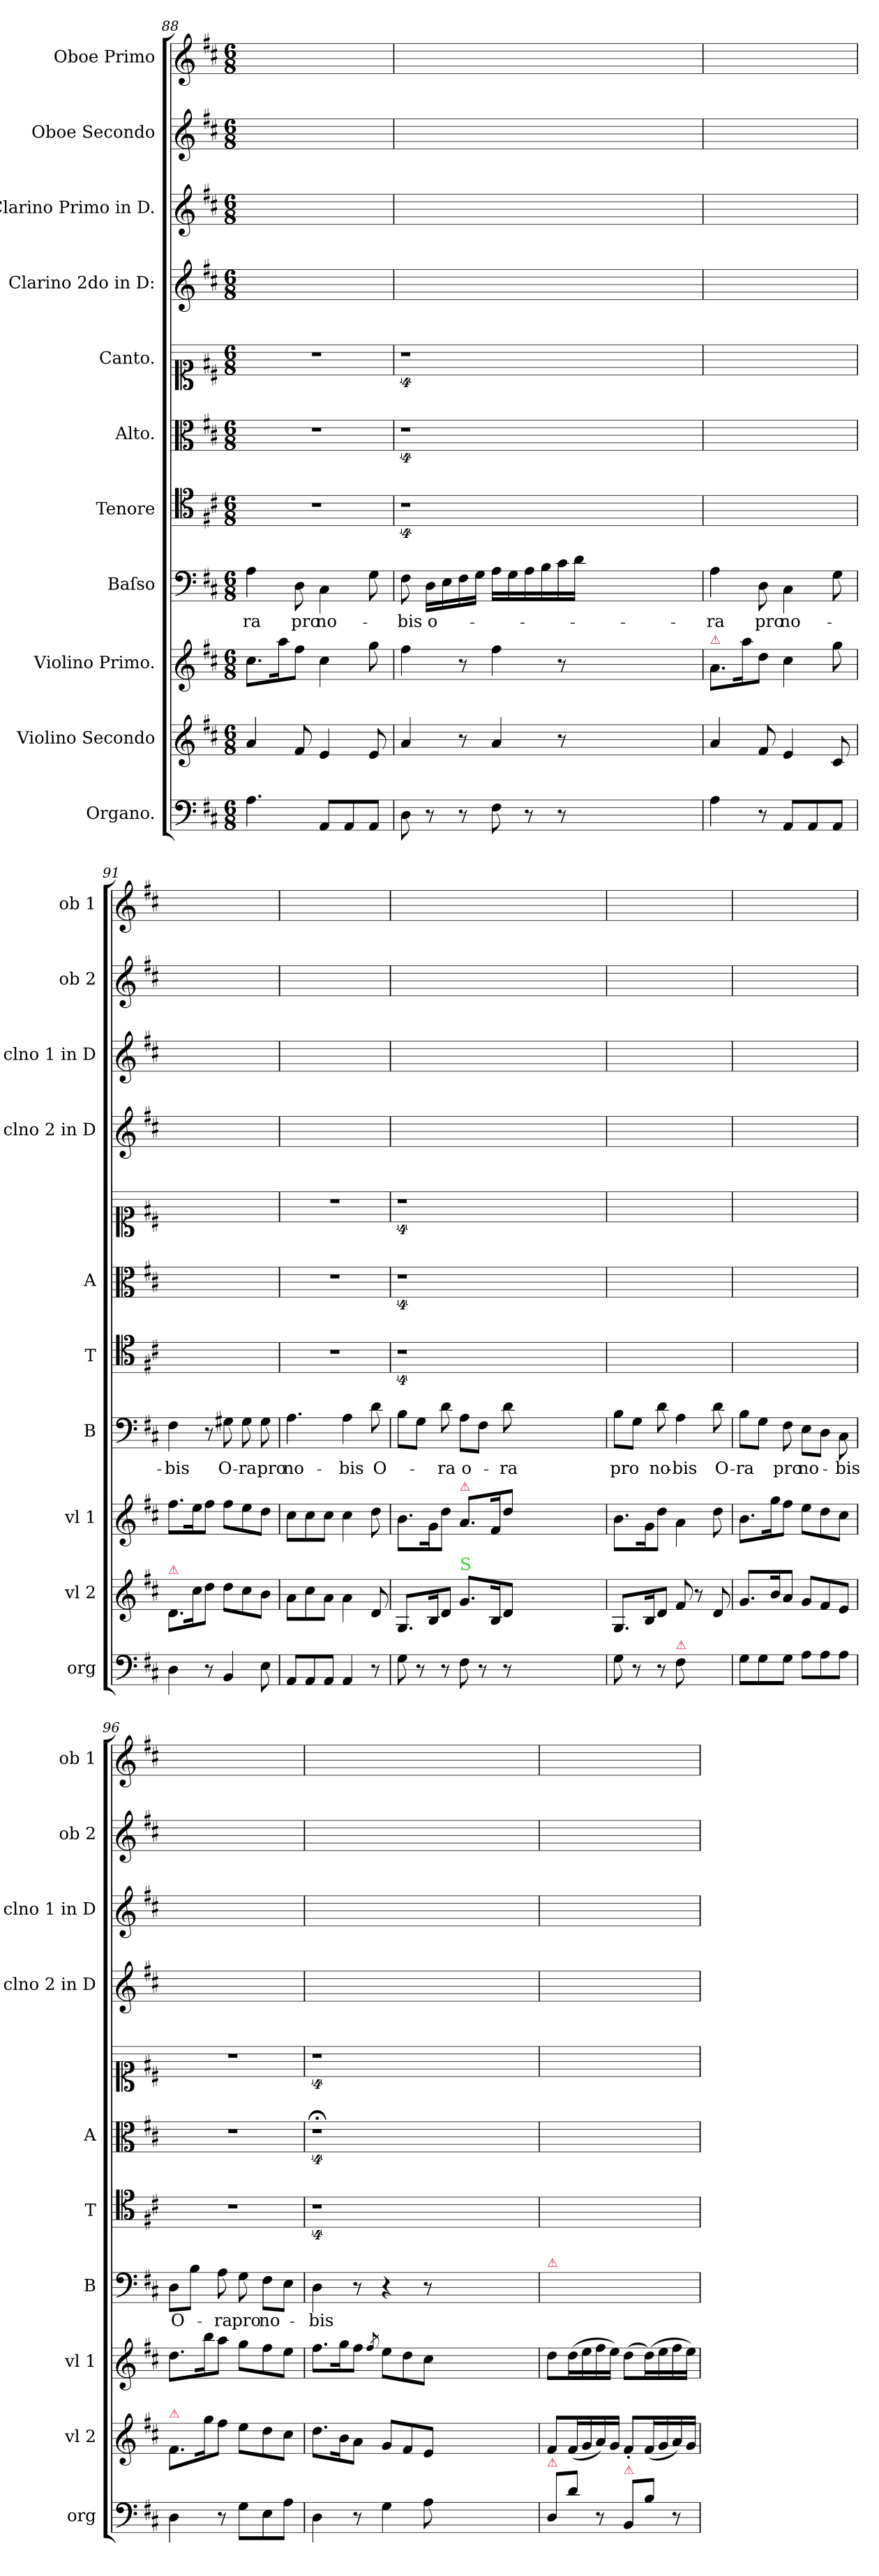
**kern	**kern	**dynam	**kern	**dynam	**kern	**text	**kern	**kern	**kern	**kern	**kern	**kern	**kern
*part11	*part10	*part10	*part9	*part9	*part8	*part8	*part7	*part6	*part5	*part4	*part3	*part2	*part1
*staff11	*staff10	*staff10	*staff9	*staff9	*staff8	*staff8	*staff7	*staff6	*staff5	*staff4	*staff3	*staff2	*staff1
*I"Organo.	*I"Violino Secondo	*	*I"Violino Primo.	*	*I"Baſso	*	*I"Tenore	*I"Alto.	*I"Canto.	*I"Clarino 2do in D:	*I"Clarino Primo in D.	*I"Oboe Secondo	*I"Oboe Primo
*I'org	*I'vl 2	*	*I'vl 1	*	*I'B	*	*I'T	*I'A	*	*I'clno 2 in D	*I'clno 1 in D	*I'ob 2	*I'ob 1
*clefF4	*clefG2	*	*clefG2	*	*clefF4	*	*clefC4	*clefC3	*clefC1	*clefG2	*clefG2	*clefG2	*clefG2
*k[f#c#]	*k[f#c#]	*	*k[f#c#]	*	*k[f#c#]	*	*k[f#c#]	*k[f#c#]	*k[f#c#]	*k[f#c#]	*k[f#c#]	*k[f#c#]	*k[f#c#]
*D:	*D:	*	*D:	*	*D:	*	*D:	*D:	*D:	*D:	*D:	*D:	*D:
*M6/8	*M6/8	*	*M6/8	*	*M6/8	*	*M6/8	*M6/8	*M6/8	*M6/8	*M6/8	*M6/8	*M6/8
=88	=88	=88	=88	=88	=88	=88	=88	=88	=88	=88	=88	=88	=88
4.A\	4a/	.	8.cc#\L	.	4A\	-ra	2.r	2.r	2.r	2.ryy	2.ryy	2.ryy	2.ryy
.	.	.	16aa\K	.	.	.	.	.	.	.	.	.	.
.	8f#/	.	8ff#\J	.	8D\	pro	.	.	.	.	.	.	.
8AA/L	4e/	.	4cc#\	.	4C#\	no-	.	.	.	.	.	.	.
8AA/	.	.	.	.	.	.	.	.	.	.	.	.	.
8AA/J	8e/	.	8gg\	.	8G\	.	.	.	.	.	.	.	.
=89	=89	=89	=89	=89	=89	=89	=89	=89	=89	=89	=89	=89	=89
8D\	4a/	.	4ff#\	.	8F#\	-bis	4%9r	4%9r	4%9r	2.ryy	2.ryy	2.ryy	2.ryy
8r	.	.	.	.	16D\LL	o-	.	.	.	.	.	.	.
.	.	.	.	.	16E\	.	.	.	.	.	.	.	.
8r	8r	.	8r	.	16F#\	.	.	.	.	.	.	.	.
.	.	.	.	.	16G\JJ	.	.	.	.	.	.	.	.
8F#\	4a/	.	4ff#\	.	16A\LL	.	.	.	.	.	.	.	.
.	.	.	.	.	16G\	.	.	.	.	.	.	.	.
8r	.	.	.	.	16A\	.	.	.	.	.	.	.	.
.	.	.	.	.	16B\	.	.	.	.	.	.	.	.
8r	8r	.	8r	.	16c#\	.	.	.	.	.	.	.	.
.	.	.	.	.	16d\JJ	.	.	.	.	.	.	.	.
1.ryy	1.ryy	.	1.ryy	.	1.ryy	.	.	.	.	1.ryy	1.ryy	1.ryy	1.ryy
=90	=90	=90	=90	=90	=90	=90	=90	=90	=90	=90	=90	=90	=90
!	!	!	!LO:TX:a:color=crimson:t=⚠	!	!	!	!	!	!	!	!	!	!
4A\	4a/	.	8.a/L	.	4A\	-ra	2.ryy	2.ryy	2.ryy	2.ryy	2.ryy	2.ryy	2.ryy
.	.	.	16aa\K	.	.	.	.	.	.	.	.	.	.
8r	8f#/	.	8dd\J	.	8D\	pro	.	.	.	.	.	.	.
8AA/L	4e/	.	4cc#\	.	4C#\	no-	.	.	.	.	.	.	.
8AA/	.	.	.	.	.	.	.	.	.	.	.	.	.
8AA/J	8c#/	.	8gg\	.	8G\	.	.	.	.	.	.	.	.
=91	=91	=91	=91	=91	=91	=91	=91	=91	=91	=91	=91	=91	=91
!	!LO:TX:a:color=crimson:t=⚠	!	!	!	!	!	!	!	!	!	!	!	!
4D\	8.d/L	.	8.ff#\L	.	4F#\	-bis	2.ryy	2.ryy	2.ryy	2.ryy	2.ryy	2.ryy	2.ryy
.	16cc#\K	.	16ee\K	.	.	.	.	.	.	.	.	.	.
8r	8dd\J	.	8ff#\J	.	8r	.	.	.	.	.	.	.	.
4BB/	8dd\L	.	8ff#\L	.	8G#X\	O-	.	.	.	.	.	.	.
.	8cc#\	.	8ee\	.	8G#\	-ra	.	.	.	.	.	.	.
8E\	8b\J	.	8dd\J	.	8G#\	pro	.	.	.	.	.	.	.
=92	=92	=92	=92	=92	=92	=92	=92	=92	=92	=92	=92	=92	=92
8AA/L	8a\L	.	8cc#\L	.	4.A\	no-	2.r	2.r	2.r	2.ryy	2.ryy	2.ryy	2.ryy
8AA/	8cc#\	.	8cc#\	.	.	.	.	.	.	.	.	.	.
8AA/J	8a\J	.	8cc#\J	.	.	.	.	.	.	.	.	.	.
4AA/	4a\	.	4cc#\	.	4A\	-bis	.	.	.	.	.	.	.
8r	8d/	.	8dd\	.	8d\	O-	.	.	.	.	.	.	.
=93	=93	=93	=93	=93	=93	=93	=93	=93	=93	=93	=93	=93	=93
8G\	8.G/L	.	8.b\L	.	8B\L	.	4%9r	4%9r	4%9r	2.ryy	2.ryy	2.ryy	2.ryy
8r	.	.	.	.	8G\J	.	.	.	.	.	.	.	.
.	16B/K	.	16g\K	.	.	.	.	.	.	.	.	.	.
8r	8d/J	.	8dd\J	.	8d\	-ra	.	.	.	.	.	.	.
!	!	!	!LO:TX:a:color=crimson:t=⚠	!	!	!	!	!	!	!	!	!	!
!	!LO:TX:a:color=limegreen:t=S	!	!	!	!	!	!	!	!	!	!	!	!
8F#\	8.g/L	.	8.a/L	.	8A\L	o-	.	.	.	.	.	.	.
8r	.	.	.	.	8F#\J	.	.	.	.	.	.	.	.
.	16B/K	.	16f#/K	.	.	.	.	.	.	.	.	.	.
8r	8d/J	.	8dd\J	.	8d\	-ra	.	.	.	.	.	.	.
1.ryy	1.ryy	.	1.ryy	.	1.ryy	.	.	.	.	1.ryy	1.ryy	1.ryy	1.ryy
=94	=94	=94	=94	=94	=94	=94	=94	=94	=94	=94	=94	=94	=94
8G\	8.G/L	.	8.b\L	.	8B\L	pro	2.ryy	2.ryy	2.ryy	2.ryy	2.ryy	2.ryy	2.ryy
8r	.	.	.	.	8G\J	.	.	.	.	.	.	.	.
.	16B/K	.	16g\K	.	.	.	.	.	.	.	.	.	.
8r	8d/J	.	8dd\J	.	8d\	no-	.	.	.	.	.	.	.
!LO:TX:a:color=crimson:t=⚠	!	!	!	!	!	!	!	!	!	!	!	!	!
8F#\	8f#/	.	4a\	.	4A\	-bis	.	.	.	.	.	.	.
4F#\yy	8r	.	.	.	.	.	.	.	.	.	.	.	.
.	8d/	for	8dd\	.	8d\	O-	.	.	.	.	.	.	.
=95	=95	=95	=95	=95	=95	=95	=95	=95	=95	=95	=95	=95	=95
8G\L	8.g/L	.	8.b\L	.	8B\L	-ra	2.ryy	2.ryy	2.ryy	2.ryy	2.ryy	2.ryy	2.ryy
8G\	.	.	.	.	8G\J	.	.	.	.	.	.	.	.
!	!	!	!	!LO:DY:b	!	!	!	!	!	!	!	!	!
.	16b/K	.	16gg\K	for	.	.	.	.	.	.	.	.	.
8G\J	8a/J	.	8ff#\J	.	8F#\	pro	.	.	.	.	.	.	.
8A\L	8g/L	.	8ee\L	.	8E\L	no-	.	.	.	.	.	.	.
8A\	8f#/	.	8dd\	.	8D\J	.	.	.	.	.	.	.	.
8A\J	8e/J	.	8cc#\J	.	8C#\	-bis	.	.	.	.	.	.	.
=96	=96	=96	=96	=96	=96	=96	=96	=96	=96	=96	=96	=96	=96
!	!LO:TX:a:color=crimson:t=⚠	!	!	!	!	!	!	!	!	!	!	!	!
4D\	8.f#/L	.	8.dd\L	.	8D\L	O-	2.r	2.r	2.r	2.ryy	2.ryy	2.ryy	2.ryy
.	.	.	.	.	8B\J	.	.	.	.	.	.	.	.
.	16gg\K	.	16bb\K	.	.	.	.	.	.	.	.	.	.
8r	8ff#\J	.	8aa\J	.	8A\	-ra	.	.	.	.	.	.	.
8G\L	8ee\L	.	8gg\L	.	8G\	pro	.	.	.	.	.	.	.
8E\	8dd\	.	8ff#\	.	8F#\L	no-	.	.	.	.	.	.	.
8A\J	8cc#\J	.	8ee\J	.	8E\J	.	.	.	.	.	.	.	.
=97	=97	=97	=97	=97	=97	=97	=97	=97	=97	=97	=97	=97	=97
4D\	8.dd\L	.	8.ff#\L	.	4D\	-bis	4%9r	4%9r;<	4%9r	2.ryy	2.ryy	2.ryy	2.ryy
.	16b\K	.	16gg\K	.	.	.	.	.	.	.	.	.	.
8r	8a\J	.	8ff#\J	.	8r	.	.	.	.	.	.	.	.
.	.	.	8qff#/	.	.	.	.	.	.	.	.	.	.
4G\	8g/L	.	8ee\L	.	4r	.	.	.	.	.	.	.	.
.	8f#/	.	8dd\	.	.	.	.	.	.	.	.	.	.
8A\	8e/J	.	8cc#\J	.	8r	.	.	.	.	.	.	.	.
1.ryy	1.ryy	.	1.ryy	.	1.ryy	.	.	.	.	1.ryy	1.ryy	1.ryy	1.ryy
=98	=98	=98	=98	=98	=98	=98	=98	=98	=98	=98	=98	=98	=98
!	!	!	!	!	!LO:TX:a:color=crimson:t=⚠	!	!	!	!	!	!	!	!
!LO:TX:a:color=crimson:t=⚠	!	!	!	!	!	!	!	!	!	!	!	!	!
8D/L	8f#/L	.	8dd\L	.	2.ryy	.	2.ryy	2.ryy	2.ryy	2.ryy	2.ryy	2.ryy	2.ryy
8d\J	(16f#/L	.	(16dd\L	.	.	.	.	.	.	.	.	.	.
.	16g/	.	16ee\	.	.	.	.	.	.	.	.	.	.
8r	16a/)	.	16ff#\	.	.	.	.	.	.	.	.	.	.
.	16g/JJ	.	16ee\JJ)	.	.	.	.	.	.	.	.	.	.
!LO:TX:a:color=crimson:t=⚠	!	!	!	!	!	!	!	!	!	!	!	!	!
8BB/L	8f#'/L	.	(8dd\L	.	.	.	.	.	.	.	.	.	.
8B\J	(16f#/L	.	(16dd\L)	.	.	.	.	.	.	.	.	.	.
.	16g/	.	16ee\	.	.	.	.	.	.	.	.	.	.
8r	16a/)	.	16ff#\	.	.	.	.	.	.	.	.	.	.
.	16g/JJ	.	16ee\JJ)	.	.	.	.	.	.	.	.	.	.
=	=	=	=	=	=	=	=	=	=	=	=	=	=
*-	*-	*-	*-	*-	*-	*-	*-	*-	*-	*-	*-	*-	*-
